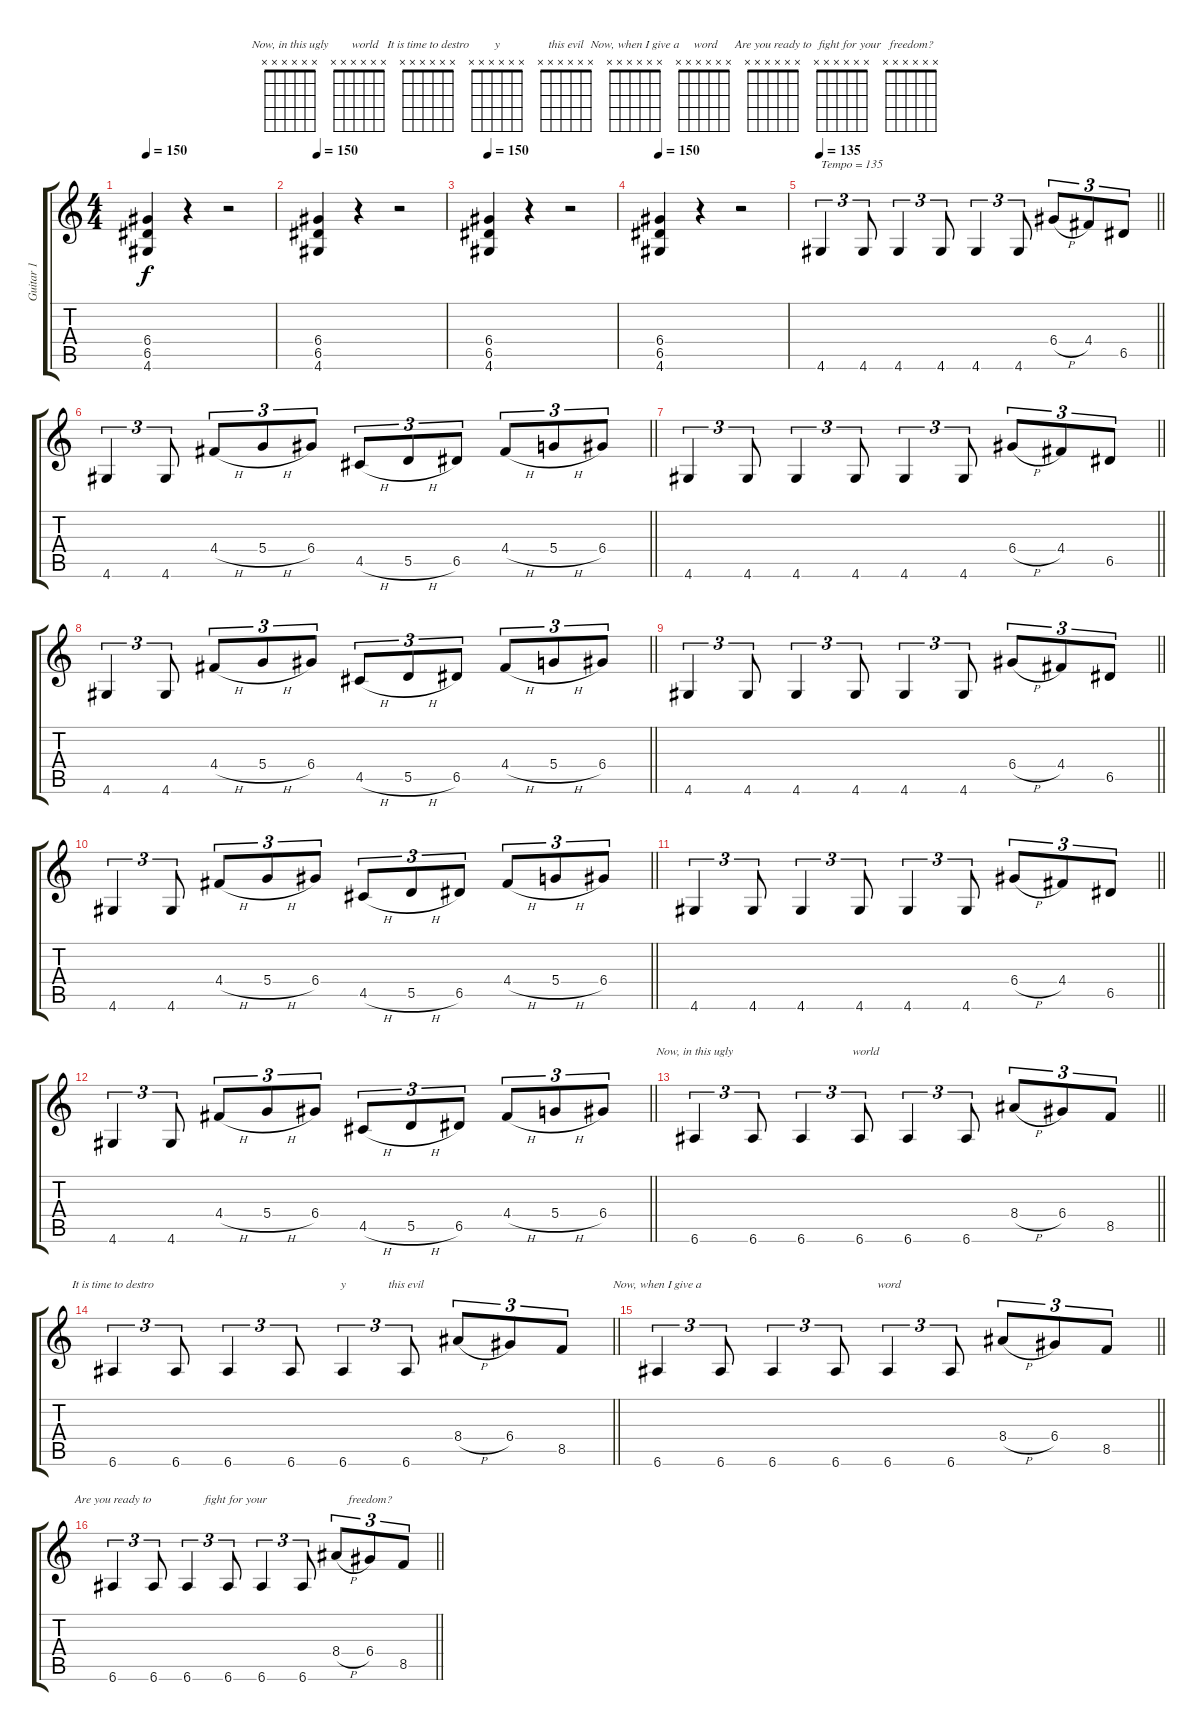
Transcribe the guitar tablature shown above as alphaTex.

\track ("Guitar 1" "Guitar 1") {instrument distortionguitar}
\staff {score tabs}
\tuning (E4 B3 G3 D3 A2 E2) {hide}
\chord ("Now, in this ugly " x x x x x x)
\chord ("    world" x x x x x x)
\chord ("It is time to destro" x x x x x x)
\chord ("y" x x x x x x)
\chord ("this evil" x x x x x x)
\chord ("Now, when I give a " x x x x x x)
\chord (" word" x x x x x x)
\chord ("Are you ready to " x x x x x x)
\chord ("     fight for your " x x x x x x)
\chord ("freedom?" x x x x x x)
\ts (4 4)
\tempo 150
\clef g2
\ks c
(6.4 6.5 4.6).4{dy f} r.4 r.2 |
\tempo 150
(6.4 6.5 4.6).4 r.4 r.2 |
\tempo 150
(6.4 6.5 4.6).4 r.4 r.2 |
\tempo 150
(6.4 6.5 4.6).4 r.4 r.2 |
\tempo 135
\barLineRight lightlight
4.6.4{tu (3 2) txt "Tempo = 135"} 4.6.8{tu (3 2)} 4.6.4{tu (3 2)} 4.6.8{tu (3 2)} 4.6.4{tu (3 2)} 4.6.8{tu (3 2)} 6.4{h}.8{tu (3 2)} 4.4.8{tu (3 2)} 6.5.8{tu (3 2)} |
\barLineRight lightlight
4.6.4{tu (3 2)} 4.6.8{tu (3 2)} 4.4{h}.8{tu (3 2)} 5.4{h}.8{tu (3 2)} 6.4.8{tu (3 2)} 4.5{h}.8{tu (3 2)} 5.5{h}.8{tu (3 2)} 6.5.8{tu (3 2)} 4.4{h}.8{tu (3 2)} 5.4{h}.8{tu (3 2)} 6.4.8{tu (3 2)} |
\barLineRight lightlight
4.6.4{tu (3 2)} 4.6.8{tu (3 2)} 4.6.4{tu (3 2)} 4.6.8{tu (3 2)} 4.6.4{tu (3 2)} 4.6.8{tu (3 2)} 6.4{h}.8{tu (3 2)} 4.4.8{tu (3 2)} 6.5.8{tu (3 2)} |
\barLineRight lightlight
4.6.4{tu (3 2)} 4.6.8{tu (3 2)} 4.4{h}.8{tu (3 2)} 5.4{h}.8{tu (3 2)} 6.4.8{tu (3 2)} 4.5{h}.8{tu (3 2)} 5.5{h}.8{tu (3 2)} 6.5.8{tu (3 2)} 4.4{h}.8{tu (3 2)} 5.4{h}.8{tu (3 2)} 6.4.8{tu (3 2)} |
\barLineRight lightlight
4.6.4{tu (3 2)} 4.6.8{tu (3 2)} 4.6.4{tu (3 2)} 4.6.8{tu (3 2)} 4.6.4{tu (3 2)} 4.6.8{tu (3 2)} 6.4{h}.8{tu (3 2)} 4.4.8{tu (3 2)} 6.5.8{tu (3 2)} |
\barLineRight lightlight
4.6.4{tu (3 2)} 4.6.8{tu (3 2)} 4.4{h}.8{tu (3 2)} 5.4{h}.8{tu (3 2)} 6.4.8{tu (3 2)} 4.5{h}.8{tu (3 2)} 5.5{h}.8{tu (3 2)} 6.5.8{tu (3 2)} 4.4{h}.8{tu (3 2)} 5.4{h}.8{tu (3 2)} 6.4.8{tu (3 2)} |
\barLineRight lightlight
4.6.4{tu (3 2)} 4.6.8{tu (3 2)} 4.6.4{tu (3 2)} 4.6.8{tu (3 2)} 4.6.4{tu (3 2)} 4.6.8{tu (3 2)} 6.4{h}.8{tu (3 2)} 4.4.8{tu (3 2)} 6.5.8{tu (3 2)} |
\barLineRight lightlight
4.6.4{tu (3 2)} 4.6.8{tu (3 2)} 4.4{h}.8{tu (3 2)} 5.4{h}.8{tu (3 2)} 6.4.8{tu (3 2)} 4.5{h}.8{tu (3 2)} 5.5{h}.8{tu (3 2)} 6.5.8{tu (3 2)} 4.4{h}.8{tu (3 2)} 5.4{h}.8{tu (3 2)} 6.4.8{tu (3 2)} |
\barLineRight lightlight
6.6.4{tu (3 2) ch "Now, in this ugly "} 6.6.8{tu (3 2)} 6.6.4{tu (3 2)} 6.6.8{tu (3 2) ch "    world"} 6.6.4{tu (3 2)} 6.6.8{tu (3 2)} 8.4{h}.8{tu (3 2)} 6.4.8{tu (3 2)} 8.5.8{tu (3 2)} |
\barLineRight lightlight
6.6.4{tu (3 2) ch "It is time to destro"} 6.6.8{tu (3 2)} 6.6.4{tu (3 2)} 6.6.8{tu (3 2)} 6.6.4{tu (3 2) ch "y"} 6.6.8{tu (3 2) ch "this evil"} 8.4{h}.8{tu (3 2)} 6.4.8{tu (3 2)} 8.5.8{tu (3 2)} |
\barLineRight lightlight
6.6.4{tu (3 2) ch "Now, when I give a "} 6.6.8{tu (3 2)} 6.6.4{tu (3 2)} 6.6.8{tu (3 2)} 6.6.4{tu (3 2) ch " word"} 6.6.8{tu (3 2)} 8.4{h}.8{tu (3 2)} 6.4.8{tu (3 2)} 8.5.8{tu (3 2)} |
\barLineRight lightlight
6.6.4{tu (3 2) ch "Are you ready to "} 6.6.8{tu (3 2)} 6.6.4{tu (3 2)} 6.6.8{tu (3 2) ch "     fight for your "} 6.6.4{tu (3 2)} 6.6.8{tu (3 2)} 8.4{h}.8{tu (3 2)} 6.4.8{tu (3 2) ch "freedom?"} 8.5.8{tu (3 2)}
